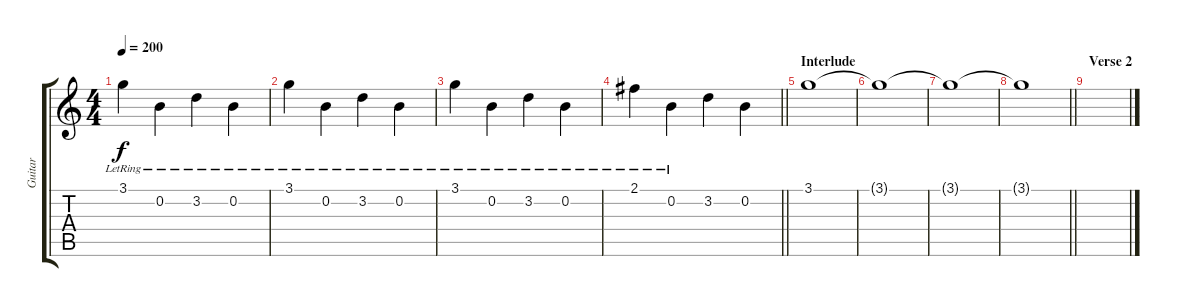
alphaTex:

\track ("Guitar" "Guitar") {instrument distortionguitar}
\staff {score tabs}
\tuning (E4 B3 G3 D3 A2 E2) {hide}
\ts (4 4)
\tempo 200
\clef g2
\ks c
3.1{lr}.4{dy f} 0.2{lr}.4 3.2{lr}.4 0.2{lr}.4 |
3.1{lr}.4 0.2{lr}.4 3.2{lr}.4 0.2{lr}.4 |
3.1{lr}.4 0.2{lr}.4 3.2{lr}.4 0.2{lr}.4 |
\barLineRight lightlight
2.1{lr}.4 0.2{lr}.4 3.2.4 0.2.4 |
\section ("" "Interlude")
3.1.1{volume 0} |
3.1{t}.1 |
3.1{t}.1 |
\barLineRight lightlight
3.1{t}.1 |
\section ("" "Verse 2")
